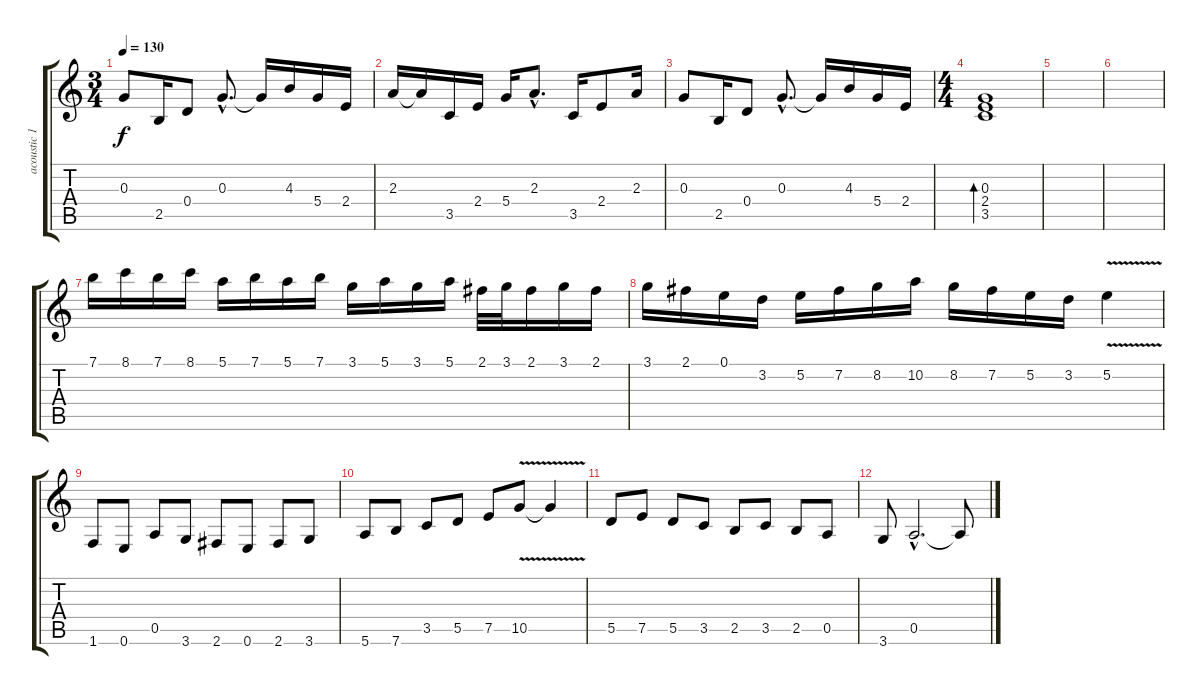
\track ("acoustic 1" "acoustic 1") {instrument acousticguitarnylon}
\staff {score tabs}
\tuning (E4 B3 G3 D3 A2 E2) {hide}
\ts (3 4)
\tempo 130
\clef g2
\ks c
0.3.8{dy f} 2.5.16 0.4.8 0.3{hac}.8{d} 0.3{t}.16 4.3.16 5.4.16 2.4.16 |
2.3.16 2.3{t}.16 3.5.16 2.4.16 5.4.16 2.3{hac}.8{d} 3.5.16 2.4.8 2.3.16 |
0.3.8 2.5.16 0.4.8 0.3{hac}.8{d} 0.3{t}.16 4.3.16 5.4.16 2.4.16 |
\ts (4 4)
(0.3 2.4 3.5).1{bd 480} |
|
|
7.1.16 8.1.16 7.1.16 8.1.16 5.1.16 7.1.16 5.1.16 7.1.16 3.1.16 5.1.16 3.1.16 5.1.16 2.1.32 3.1.32 2.1.16 3.1.16 2.1.16 |
3.1.16 2.1.16 0.1.16 3.2.16 5.2.16 7.2.16 8.2.16 10.2.16 8.2.16 7.2.16 5.2.16 3.2.16 5.2{v}.4 |
1.6.8 0.6.8 0.5.8 3.6.8 2.6.8 0.6.8 2.6.8 3.6.8 |
5.6.8 7.6.8 3.5.8 5.5.8 7.5.8 10.5{v}.8 10.5{t}.4 |
5.5.8 7.5.8 5.5.8 3.5.8 2.5.8 3.5.8 2.5.8 0.5.8 |
3.6.8 0.5{hac}.2{d} 0.5{t}.8
